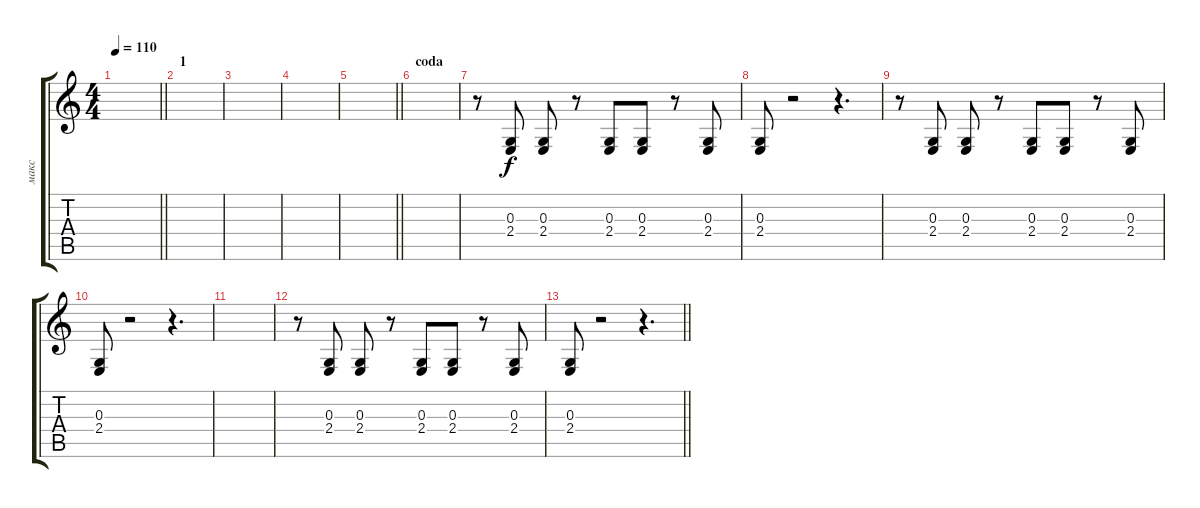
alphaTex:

\track ("макс" "макс") {instrument drawbarorgan}
\staff {score tabs}
\tuning (E4 B3 G3 D3 A2 E2) {hide}
\ts (4 4)
\tempo 110
\clef g2
\barLineRight lightlight
\ks c
|
\section ("" "1")
|
|
|
\barLineRight lightlight
|
\section ("" "coda")
|
r.8 (0.3 2.4).8 (0.3 2.4).8 r.8 (0.3 2.4).8 (0.3 2.4).8 r.8 (0.3 2.4).8 |
(0.3 2.4).8 r.2 r.4{d} |
r.8 (0.3 2.4).8 (0.3 2.4).8 r.8 (0.3 2.4).8 (0.3 2.4).8 r.8 (0.3 2.4).8 |
(0.3 2.4).8 r.2 r.4{d} |
|
r.8 (0.3 2.4).8 (0.3 2.4).8 r.8 (0.3 2.4).8 (0.3 2.4).8 r.8 (0.3 2.4).8 |
\barLineRight lightlight
(0.3 2.4).8 r.2 r.4{d}
